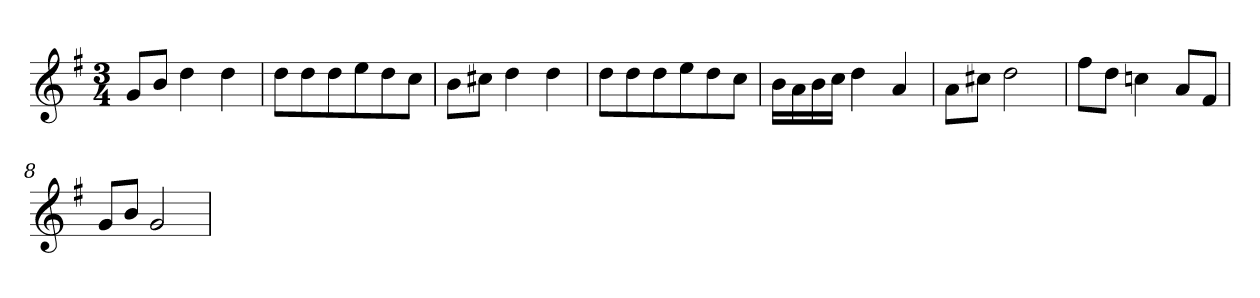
**kern
*part1
*staff1
*clefG2
*k[f#]
*G:
*M3/4
=1
8g/L
8b/J
4dd\
4dd\
=2
8dd\L
8dd\
8dd\
8ee\
8dd\
8cc\J
=3
8b\L
8cc#X\J
4dd\
4dd\
=4
8dd\L
8dd\
8dd\
8ee\
8dd\
8cc\J
=5
16b\LL
16a\
16b\
16cc\JJ
4dd\
4a/
=6
8a\L
8cc#X\J
2dd\
=7
8ff#\L
8dd\J
4ccn\
8a/L
8f#/J
=8
8g/L
8b/J
2g/
=
*-
